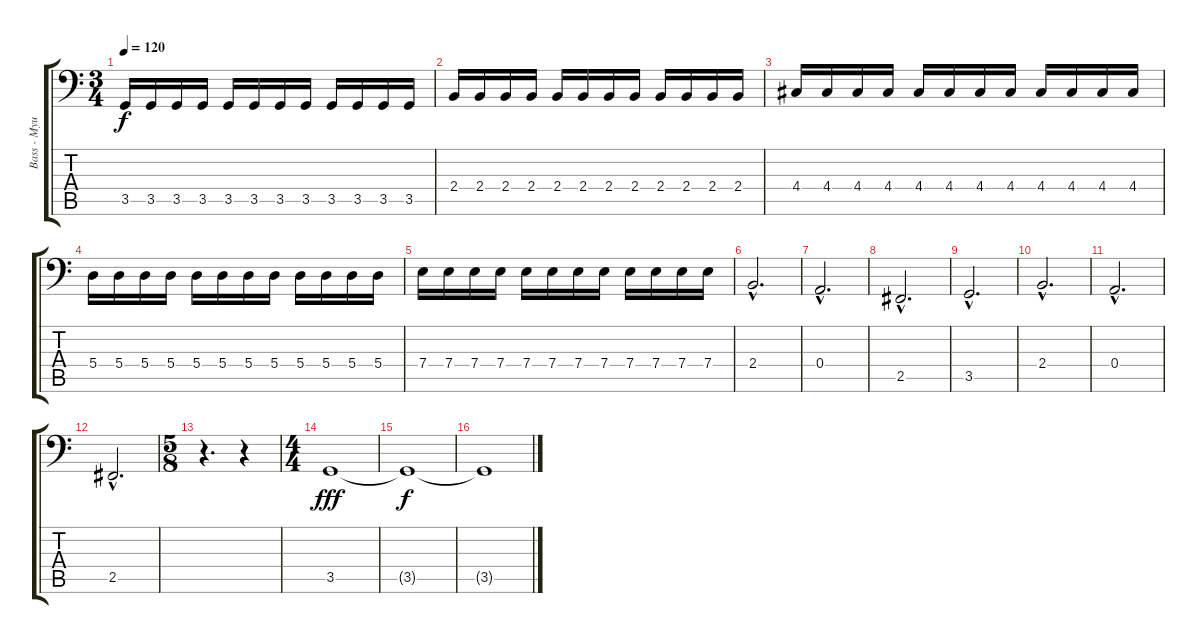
\track ("Bass - Myung" "Bass - Myu") {instrument electricbassfinger}
\staff {score tabs}
\tuning (C3 G2 D2 A1 E1 B0) {hide}
\ts (3 4)
\tempo 120
\clef f4
\ks c
3.5.16{dy f} 3.5.16 3.5.16 3.5.16 3.5.16 3.5.16 3.5.16 3.5.16 3.5.16 3.5.16 3.5.16 3.5.16 |
2.4.16 2.4.16 2.4.16 2.4.16 2.4.16 2.4.16 2.4.16 2.4.16 2.4.16 2.4.16 2.4.16 2.4.16 |
4.4.16 4.4.16 4.4.16 4.4.16 4.4.16 4.4.16 4.4.16 4.4.16 4.4.16 4.4.16 4.4.16 4.4.16 |
5.4.16 5.4.16 5.4.16 5.4.16 5.4.16 5.4.16 5.4.16 5.4.16 5.4.16 5.4.16 5.4.16 5.4.16 |
7.4.16 7.4.16 7.4.16 7.4.16 7.4.16 7.4.16 7.4.16 7.4.16 7.4.16 7.4.16 7.4.16 7.4.16 |
2.4{hac}.2{d} |
0.4{hac}.2{d} |
2.5{hac}.2{d} |
3.5{hac}.2{d} |
2.4{hac}.2{d} |
0.4{hac}.2{d} |
2.5{hac}.2{d} |
\ts (5 8)
r.4{d} r.4 |
\ts (4 4)
3.5.1{dy fff} |
3.5{t}.1{dy f} |
3.5{t}.1
